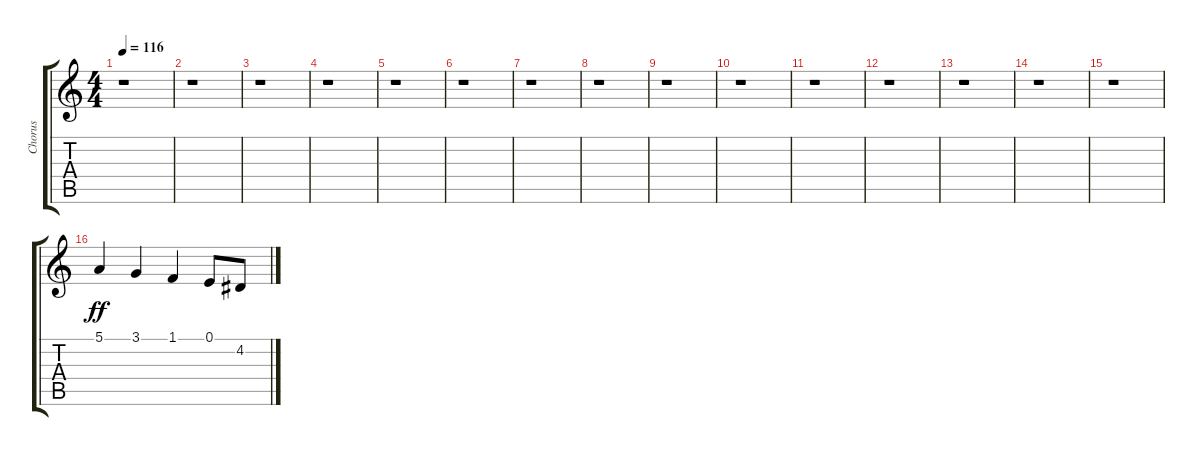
\track ("Chorus" "Chorus") {instrument voiceoohs}
\staff {score tabs}
\tuning (E4 B3 G3 D3 A2 E2) {hide}
\ts (4 4)
\tempo 116
\clef g2
\ks c
r.1{dy ff} |
r.1 |
r.1 |
r.1 |
r.1 |
r.1 |
r.1 |
r.1 |
r.1 |
r.1 |
r.1 |
r.1 |
r.1 |
r.1 |
r.1 |
5.1.4 3.1.4 1.1.4 0.1.8 4.2.8
